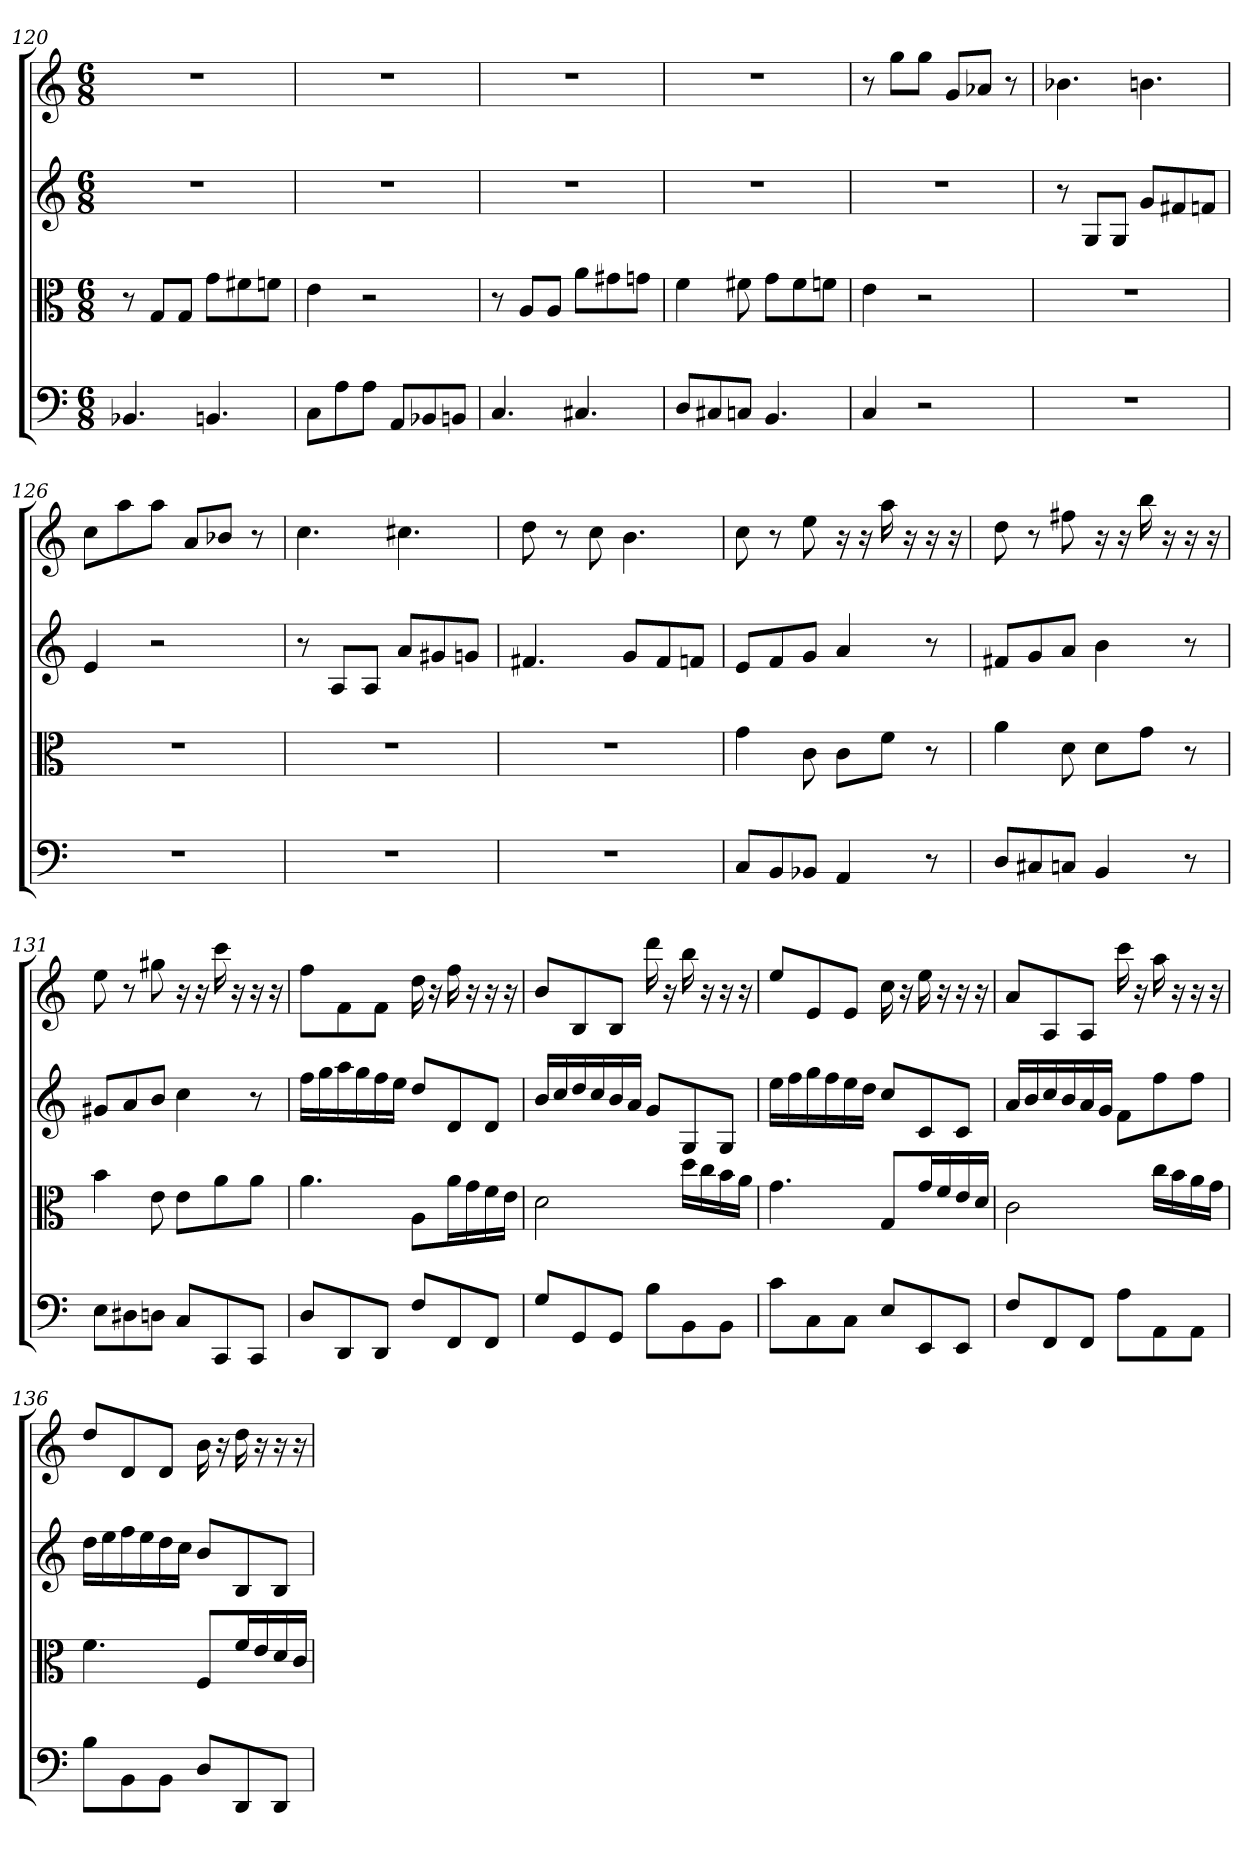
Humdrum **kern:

**kern	**kern	**kern	**kern
*part4	*part3	*part2	*part1
*staff4	*staff3	*staff2	*staff1
*clefF4	*clefC3	*clefG2	*clefG2
*k[]	*k[]	*k[]	*k[]
*C:	*C:	*C:	*C:
*M6/8	*M6/8	*M6/8	*M6/8
=120	=120	=120	=120
4.BB-X	8r	2.r	2.r
.	8G/L	.	.
.	8G/J	.	.
4.BBn	8g\L	.	.
.	8f#X\	.	.
.	8fn\J	.	.
=121	=121	=121	=121
8C\L	4e	2.r	2.r
8A\	.	.	.
8A\J	2r	.	.
8AA/L	.	.	.
8BB-X/	.	.	.
8BBn/J	.	.	.
=122	=122	=122	=122
4.C	8r	2.r	2.r
.	8A/L	.	.
.	8A/J	.	.
4.C#X	8a\L	.	.
.	8g#X\	.	.
.	8gn\J	.	.
=123	=123	=123	=123
8D/L	4f	2.r	2.r
8C#X/	.	.	.
8Cn/J	8f#X	.	.
4.BB	8g\L	.	.
.	8f#\	.	.
.	8fn\J	.	.
=124	=124	=124	=124
4C	4e	2.r	8r
.	.	.	8gg\L
2r	2r	.	8gg\J
.	.	.	8g/L
.	.	.	8a-X/J
.	.	.	8r
=125	=125	=125	=125
2.r	2.r	8r	4.b-X
.	.	8G/L	.
.	.	8G/J	.
.	.	8g/L	4.bn
.	.	8f#X/	.
.	.	8fn/J	.
=126	=126	=126	=126
2.r	2.r	4e	8cc\L
.	.	.	8aa\
.	.	2r	8aa\J
.	.	.	8a/L
.	.	.	8b-X/J
.	.	.	8r
=127	=127	=127	=127
2.r	2.r	8r	4.cc
.	.	8A/L	.
.	.	8A/J	.
.	.	8a/L	4.cc#X
.	.	8g#X/	.
.	.	8gn/J	.
=128	=128	=128	=128
2.r	2.r	4.f#X	8dd
.	.	.	8r
.	.	.	8cc
.	.	8g/L	4.b
.	.	8f#/	.
.	.	8fn/J	.
=129	=129	=129	=129
8C/L	4g	8e/L	8cc
8BB/	.	8f/	8r
8BB-X/J	8c	8g/J	8ee
4AA	8c\L	4a	16r
.	.	.	16r
.	8f\J	.	16aa
.	.	.	16r
8r	8r	8r	16r
.	.	.	16r
=130	=130	=130	=130
8D/L	4a	8f#X/L	8dd
8C#X/	.	8g/	8r
8Cn/J	8d	8a/J	8ff#X
4BB	8d\L	4b	16r
.	.	.	16r
.	8g\J	.	16bb
.	.	.	16r
8r	8r	8r	16r
.	.	.	16r
=131	=131	=131	=131
8E\L	4b	8g#X/L	8ee
8D#X\	.	8a/	8r
8Dn\J	8e	8b/J	8gg#X
8C/L	8e\L	4cc	16r
.	.	.	16r
8CC/	8a\	.	16ccc
.	.	.	16r
8CC/J	8a\J	8r	16r
.	.	.	16r
=132	=132	=132	=132
8D/L	4.a	16ff\LL	8ff\L
.	.	16gg\	.
8DD/	.	16aa\	8f\
.	.	16gg\	.
8DD/J	.	16ff\	8f\J
.	.	16ee\JJ	.
8F/L	8A\L	8dd/L	16dd
.	.	.	16r
8FF/	16a\L	8d/	16ff
.	16g\	.	16r
8FF/J	16f\	8d/J	16r
.	16e\JJ	.	16r
=133	=133	=133	=133
8G/L	2d	16b/LL	8b/L
.	.	16cc/	.
8GG/	.	16dd/	8B/
.	.	16cc/	.
8GG/J	.	16b/	8B/J
.	.	16a/JJ	.
8B\L	.	8g/L	16ddd
.	.	.	16r
8BB\	16dd\LL	8G/	16bb
.	16cc\	.	16r
8BB\J	16b\	8G/J	16r
.	16a\JJ	.	16r
=134	=134	=134	=134
8c\L	4.g	16ee\LL	8ee/L
.	.	16ff\	.
8C\	.	16gg\	8e/
.	.	16ff\	.
8C\J	.	16ee\	8e/J
.	.	16dd\JJ	.
8E/L	8G/L	8cc/L	16cc
.	.	.	16r
8EE/	16g/L	8c/	16ee
.	16f/	.	16r
8EE/J	16e/	8c/J	16r
.	16d/JJ	.	16r
=135	=135	=135	=135
8F/L	2c	16a/LL	8a/L
.	.	16b/	.
8FF/	.	16cc/	8A/
.	.	16b/	.
8FF/J	.	16a/	8A/J
.	.	16g/JJ	.
8A\L	.	8f\L	16ccc
.	.	.	16r
8AA\	16cc\LL	8ff\	16aa
.	16b\	.	16r
8AA\J	16a\	8ff\J	16r
.	16g\JJ	.	16r
=136	=136	=136	=136
8B\L	4.f	16dd\LL	8dd/L
.	.	16ee\	.
8BB\	.	16ff\	8d/
.	.	16ee\	.
8BB\J	.	16dd\	8d/J
.	.	16cc\JJ	.
8D/L	8F/L	8b/L	16b
.	.	.	16r
8DD/	16f/L	8B/	16dd
.	16e/	.	16r
8DD/J	16d/	8B/J	16r
.	16c/JJ	.	16r
=	=	=	=
*-	*-	*-	*-
